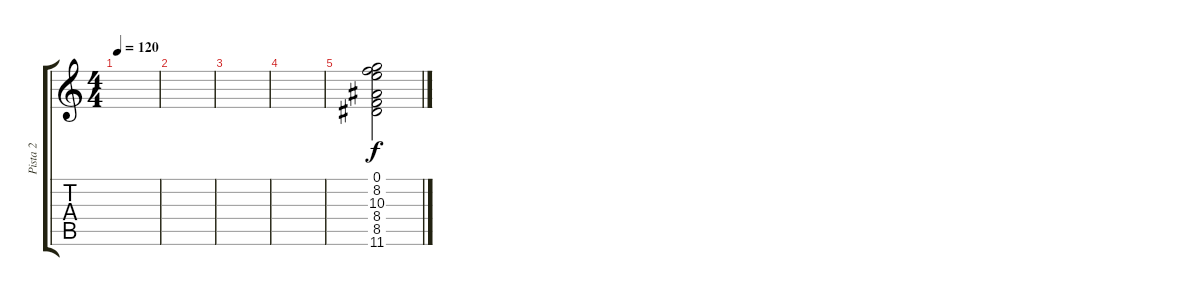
\track ("Pista 2" "Pista 2") {instrument acousticguitarsteel}
\staff {score tabs}
\tuning (E4 B3 G3 D3 A2 E2) {hide}
\ts (4 4)
\tempo 120
\clef g2
\ks c
|
|
|
|
(0.1 8.2 10.3 8.4 8.5 11.6).2
